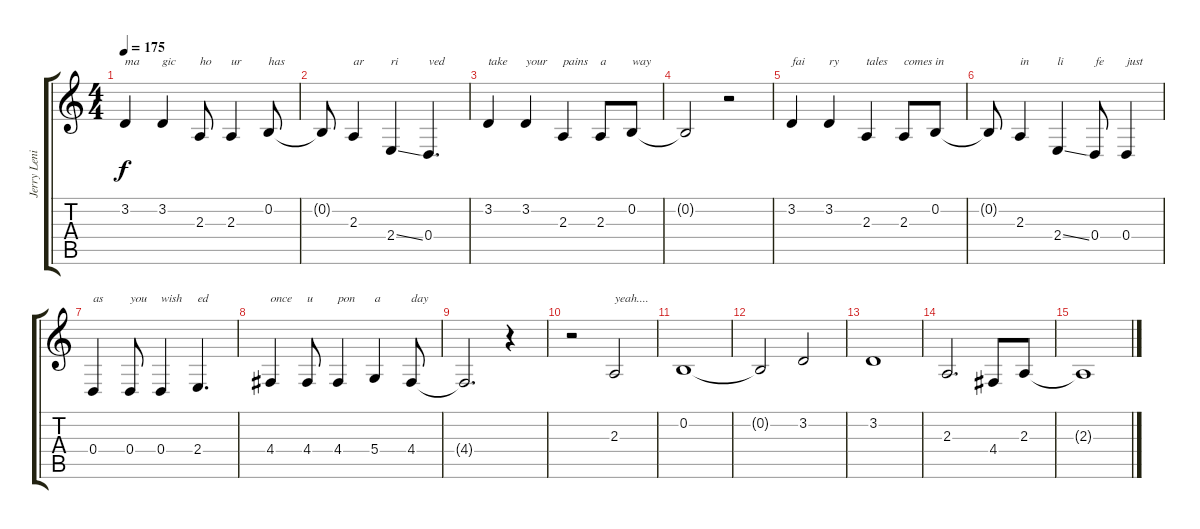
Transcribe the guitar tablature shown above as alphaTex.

\track ("Jerry Lenin" "Jerry Leni") {instrument bassoon}
\staff {score tabs}
\tuning (E4 B3 G3 D3 A2 E2) {hide}
\ts (4 4)
\tempo 175
\clef g2
\ks c
3.2.4{txt "ma" dy f} 3.2.4{txt "gic"} 2.3.8{txt "ho"} 2.3.4{txt "ur"} 0.2.8{txt "has"} |
0.2{t}.8 2.3.4{txt "ar"} 2.4{ss}.4{txt "ri"} 0.4.4{d txt "ved"} |
3.2.4{txt "take"} 3.2.4{txt "your"} 2.3.4{txt "pains"} 2.3.8{txt "a"} 0.2.8{txt "way"} |
0.2{t}.2 r.2 |
3.2.4{txt "fai"} 3.2.4{txt "ry"} 2.3.4{txt "tales"} 2.3.8{txt "comes"} 0.2.8{txt "in"} |
0.2{t}.8 2.3.4{txt "in"} 2.4{ss}.4{txt "li"} 0.4.8{txt "fe"} 0.4.4{txt "just"} |
0.4.4{txt "as"} 0.4.8{txt "you"} 0.4.4{txt "wish"} 2.4.4{d txt "ed"} |
4.4.4{txt "once"} 4.4.8{txt "u"} 4.4.4{txt "pon"} 5.4.4{txt "a"} 4.4.8{txt "day"} |
4.4{t}.2{d} r.4 |
r.2 2.3.2{txt "yeah...."} |
0.2.1 |
0.2{t}.2 3.2.2 |
3.2.1 |
2.3.2{d} 4.4.8 2.3.8 |
2.3{t}.1
